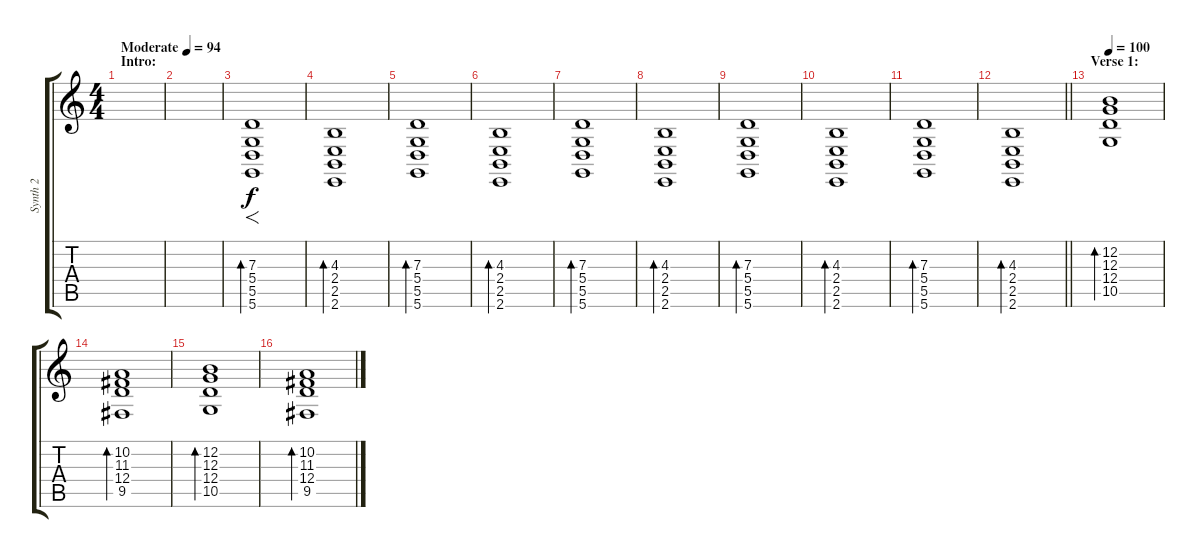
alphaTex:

\track ("Synth 2" "Synth 2") {instrument synthstrings2}
\staff {score tabs}
\tuning (E4 B3 G3 D3 A2 D2) {hide}
\ts (4 4)
\section ("" "Intro:")
\tempo (94 "Moderate")
\clef g2
\ks c
|
|
(7.3 5.4 5.5 5.6).1{f bd 60} |
(4.3 2.4 2.5 2.6).1{bd 60} |
(7.3 5.4 5.5 5.6).1{bd 60} |
(4.3 2.4 2.5 2.6).1{bd 60} |
(7.3 5.4 5.5 5.6).1{bd 60} |
(4.3 2.4 2.5 2.6).1{bd 60} |
(7.3 5.4 5.5 5.6).1{bd 60} |
(4.3 2.4 2.5 2.6).1{bd 60} |
(7.3 5.4 5.5 5.6).1{bd 60} |
\barLineRight lightlight
(4.3 2.4 2.5 2.6).1{bd 60} |
\section ("" "Verse 1:")
\tempo 100
(12.2 12.3 12.4 10.5).1{bd 30} |
(10.2 11.3 12.4 9.5).1{bd 30} |
(12.2 12.3 12.4 10.5).1{bd 60} |
(10.2 11.3 12.4 9.5).1{bd 30}
